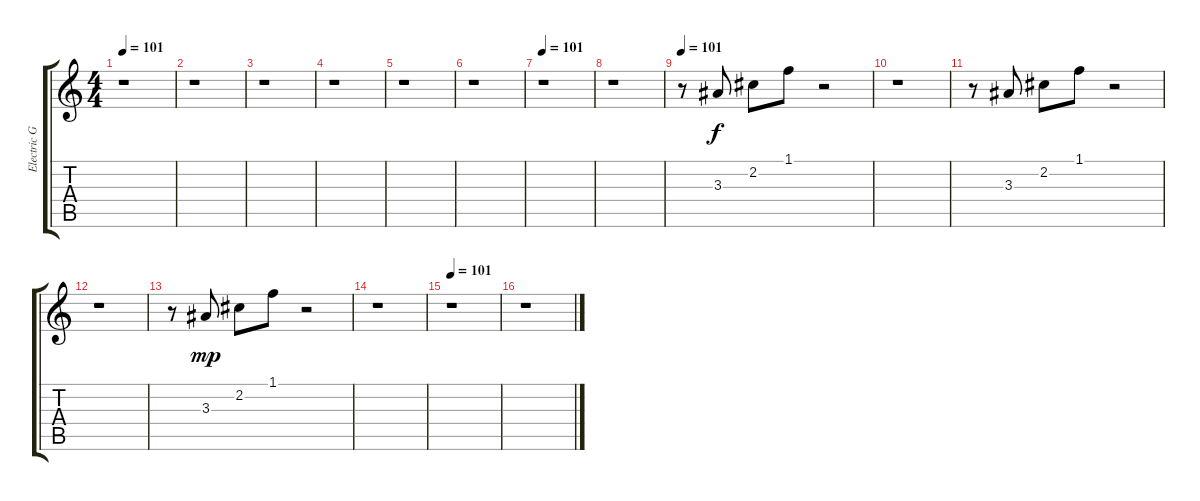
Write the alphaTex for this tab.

\track ("Electric Guitar (jazz)" "Electric G") {instrument electricguitarjazz}
\staff {score tabs}
\tuning (E4 B3 G3 D3 A2 E2) {hide}
\ts (4 4)
\tempo 101
\clef g2
\ks c
r.1{dy f} |
r.1 |
r.1 |
r.1 |
r.1 |
r.1 |
\tempo 101
r.1 |
r.1 |
\tempo 101
r.8 3.3.8 2.2.8 1.1.8 r.2 |
r.1 |
r.8 3.3.8 2.2.8 1.1.8 r.2 |
r.1 |
r.8 3.3.8{dy mp} 2.2.8 1.1.8 r.2 |
r.1 |
\tempo 101
r.1 |
r.1
